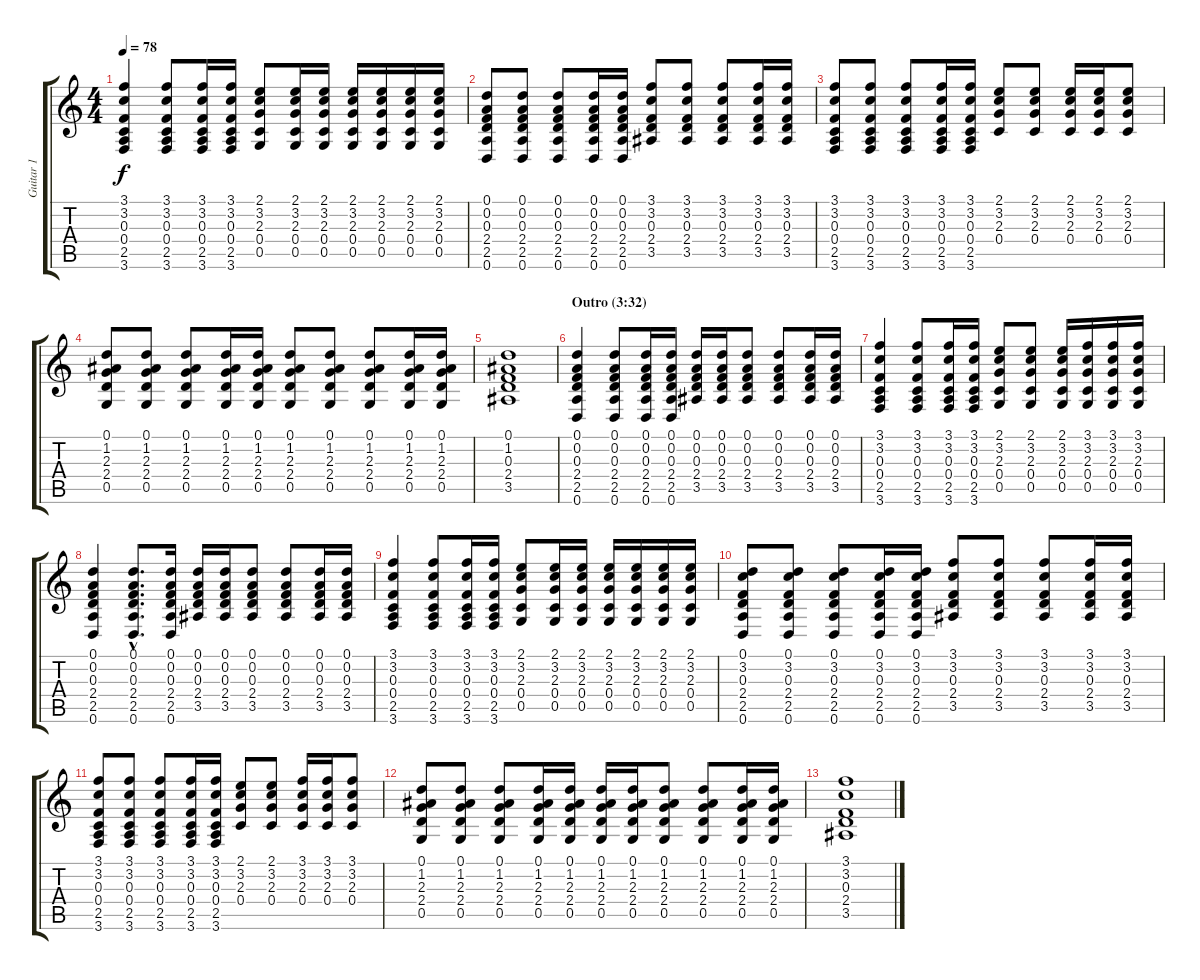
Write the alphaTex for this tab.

\track ("Guitar 1" "Guitar 1") {instrument acousticguitarsteel}
\staff {score tabs}
\tuning (D4 A3 F3 C3 G2 D2) {hide}
\ts (4 4)
\tempo 78
\clef g2
\ks c
(3.1 3.2 0.3 0.4 2.5 3.6).4{dy f} (3.1 3.2 0.3 0.4 2.5 3.6).8 (3.1 3.2 0.3 0.4 2.5 3.6).16 (3.1 3.2 0.3 0.4 2.5 3.6).16 (2.1 3.2 2.3 0.4 0.5).8 (2.1 3.2 2.3 0.4 0.5).16 (2.1 3.2 2.3 0.4 0.5).16 (2.1 3.2 2.3 0.4 0.5).16 (2.1 3.2 2.3 0.4 0.5).16 (2.1 3.2 2.3 0.4 0.5).16 (2.1 3.2 2.3 0.4 0.5).16 |
(0.1 0.2 0.3 2.4 2.5 0.6).8 (0.1 0.2 0.3 2.4 2.5 0.6).8 (0.1 0.2 0.3 2.4 2.5 0.6).8 (0.1 0.2 0.3 2.4 2.5 0.6).16 (0.1 0.2 0.3 2.4 2.5 0.6).16 (3.1 3.2 0.3 2.4 3.5).8 (3.1 3.2 0.3 2.4 3.5).8 (3.1 3.2 0.3 2.4 3.5).8 (3.1 3.2 0.3 2.4 3.5).16 (3.1 3.2 0.3 2.4 3.5).16 |
(3.1 3.2 0.3 0.4 2.5 3.6).8 (3.1 3.2 0.3 0.4 2.5 3.6).8 (3.1 3.2 0.3 0.4 2.5 3.6).8 (3.1 3.2 0.3 0.4 2.5 3.6).16 (3.1 3.2 0.3 0.4 2.5 3.6).16 (2.1 3.2 2.3 0.4).8 (2.1 3.2 2.3 0.4).8 (2.1 3.2 2.3 0.4).16 (2.1 3.2 2.3 0.4).16 (2.1 3.2 2.3 0.4).8 |
(0.1 1.2 2.3 2.4 0.5).8 (0.1 1.2 2.3 2.4 0.5).8 (0.1 1.2 2.3 2.4 0.5).8 (0.1 1.2 2.3 2.4 0.5).16 (0.1 1.2 2.3 2.4 0.5).16 (0.1 1.2 2.3 2.4 0.5).8 (0.1 1.2 2.3 2.4 0.5).8 (0.1 1.2 2.3 2.4 0.5).8 (0.1 1.2 2.3 2.4 0.5).16 (0.1 1.2 2.3 2.4 0.5).16 |
(0.1 1.2 0.3 2.4 3.5).1 |
\section ("" "Outro (3:32)")
(0.1 0.2 0.3 2.4 2.5 0.6).4 (0.1 0.2 0.3 2.4 2.5 0.6).8 (0.1 0.2 0.3 2.4 2.5 0.6).16 (0.1 0.2 0.3 2.4 2.5 0.6).16 (0.1 0.2 0.3 2.4 3.5).16 (0.1 0.2 0.3 2.4 3.5).16 (0.1 0.2 0.3 2.4 3.5).8 (0.1 0.2 0.3 2.4 3.5).8 (0.1 0.2 0.3 2.4 3.5).16 (0.1 0.2 0.3 2.4 3.5).16 |
(3.1 3.2 0.3 0.4 2.5 3.6).4 (3.1 3.2 0.3 0.4 2.5 3.6).8 (3.1 3.2 0.3 0.4 2.5 3.6).16 (3.1 3.2 0.3 0.4 2.5 3.6).16 (2.1 3.2 2.3 0.4 0.5).8 (2.1 3.2 2.3 0.4 0.5).8 (2.1 3.2 2.3 0.4 0.5).16 (3.1 3.2 2.3 0.4 0.5).16 (3.1 3.2 2.3 0.4 0.5).16 (3.1 3.2 2.3 0.4 0.5).16 |
(0.1 0.2 0.3 2.4 2.5 0.6).4 (0.1{hac} 0.2{hac} 0.3{hac} 2.4{hac} 2.5{hac} 0.6{hac}).8{d} (0.1 0.2 0.3 2.4 2.5 0.6).16 (0.1 0.2 0.3 2.4 3.5).16 (0.1 0.2 0.3 2.4 3.5).16 (0.1 0.2 0.3 2.4 3.5).8 (0.1 0.2 0.3 2.4 3.5).8 (0.1 0.2 0.3 2.4 3.5).16 (0.1 0.2 0.3 2.4 3.5).16 |
(3.1 3.2 0.3 0.4 2.5 3.6).4 (3.1 3.2 0.3 0.4 2.5 3.6).8 (3.1 3.2 0.3 0.4 2.5 3.6).16 (3.1 3.2 0.3 0.4 2.5 3.6).16 (2.1 3.2 2.3 0.4 0.5).8 (2.1 3.2 2.3 0.4 0.5).16 (2.1 3.2 2.3 0.4 0.5).16 (2.1 3.2 2.3 0.4 0.5).16 (2.1 3.2 2.3 0.4 0.5).16 (2.1 3.2 2.3 0.4 0.5).16 (2.1 3.2 2.3 0.4 0.5).16 |
(0.1 3.2 0.3 2.4 2.5 0.6).8 (0.1 3.2 0.3 2.4 2.5 0.6).8 (0.1 3.2 0.3 2.4 2.5 0.6).8 (0.1 3.2 0.3 2.4 2.5 0.6).16 (0.1 3.2 0.3 2.4 2.5 0.6).16 (3.1 3.2 0.3 2.4 3.5).8 (3.1 3.2 0.3 2.4 3.5).8 (3.1 3.2 0.3 2.4 3.5).8 (3.1 3.2 0.3 2.4 3.5).16 (3.1 3.2 0.3 2.4 3.5).16 |
(3.1 3.2 0.3 0.4 2.5 3.6).8 (3.1 3.2 0.3 0.4 2.5 3.6).8 (3.1 3.2 0.3 0.4 2.5 3.6).8 (3.1 3.2 0.3 0.4 2.5 3.6).16 (3.1 3.2 0.3 0.4 2.5 3.6).16 (2.1 3.2 2.3 0.4).8 (2.1 3.2 2.3 0.4).8 (3.1 3.2 2.3 0.4).16 (3.1 3.2 2.3 0.4).16 (3.1 3.2 2.3 0.4).8 |
(0.1 1.2 2.3 2.4 0.5).8 (0.1 1.2 2.3 2.4 0.5).8 (0.1 1.2 2.3 2.4 0.5).8 (0.1 1.2 2.3 2.4 0.5).16 (0.1 1.2 2.3 2.4 0.5).16 (0.1 1.2 2.3 2.4 0.5).16 (0.1 1.2 2.3 2.4 0.5).16 (0.1 1.2 2.3 2.4 0.5).8 (0.1 1.2 2.3 2.4 0.5).8 (0.1 1.2 2.3 2.4 0.5).16 (0.1 1.2 2.3 2.4 0.5).16 |
(3.1 3.2 0.3 2.4 3.5).1
